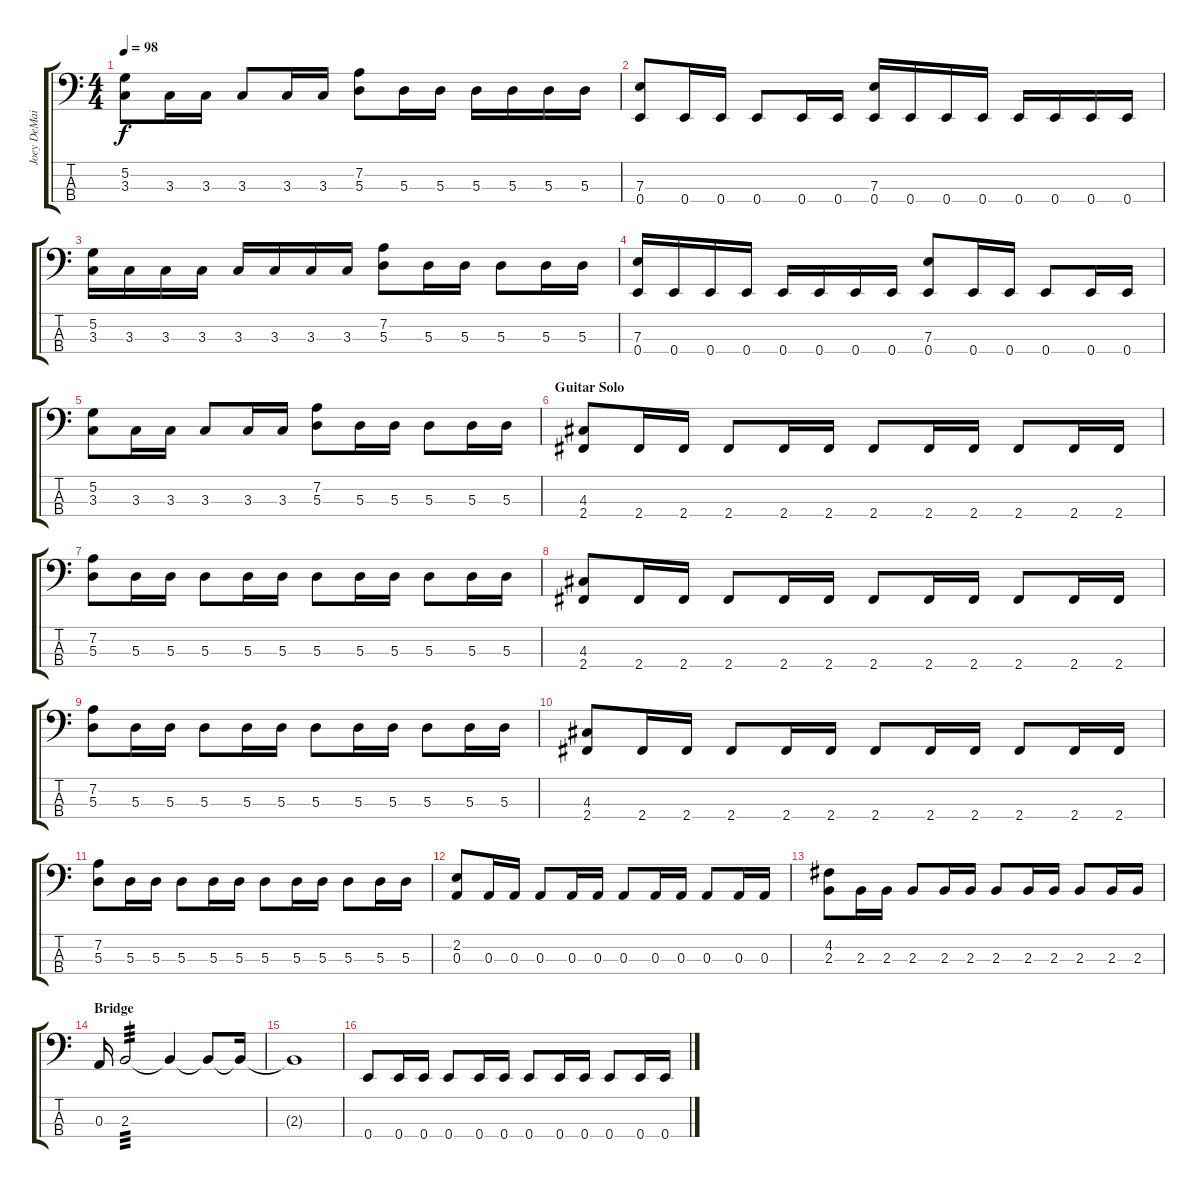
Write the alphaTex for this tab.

\track ("Joey DeMaio" "Joey DeMai") {instrument electricbasspick}
\staff {score tabs}
\tuning (G2 D2 A1 E1) {hide}
\ts (4 4)
\tempo 98
\clef f4
\ks c
(5.2 3.3).8{dy f} 3.3.16 3.3.16 3.3.8 3.3.16 3.3.16 (7.2 5.3).8 5.3.16 5.3.16 5.3.16 5.3.16 5.3.16 5.3.16 |
(7.3 0.4).8 0.4.16 0.4.16 0.4.8 0.4.16 0.4.16 (7.3 0.4).16 0.4.16 0.4.16 0.4.16 0.4.16 0.4.16 0.4.16 0.4.16 |
(5.2 3.3).16 3.3.16 3.3.16 3.3.16 3.3.16 3.3.16 3.3.16 3.3.16 (7.2 5.3).8 5.3.16 5.3.16 5.3.8 5.3.16 5.3.16 |
(7.3 0.4).16 0.4.16 0.4.16 0.4.16 0.4.16 0.4.16 0.4.16 0.4.16 (7.3 0.4).8 0.4.16 0.4.16 0.4.8 0.4.16 0.4.16 |
(5.2 3.3).8 3.3.16 3.3.16 3.3.8 3.3.16 3.3.16 (7.2 5.3).8 5.3.16 5.3.16 5.3.8 5.3.16 5.3.16 |
\section ("" "Guitar Solo")
(4.3 2.4).8 2.4.16 2.4.16 2.4.8 2.4.16 2.4.16 2.4.8 2.4.16 2.4.16 2.4.8 2.4.16 2.4.16 |
(7.2 5.3).8 5.3.16 5.3.16 5.3.8 5.3.16 5.3.16 5.3.8 5.3.16 5.3.16 5.3.8 5.3.16 5.3.16 |
(4.3 2.4).8 2.4.16 2.4.16 2.4.8 2.4.16 2.4.16 2.4.8 2.4.16 2.4.16 2.4.8 2.4.16 2.4.16 |
(7.2 5.3).8 5.3.16 5.3.16 5.3.8 5.3.16 5.3.16 5.3.8 5.3.16 5.3.16 5.3.8 5.3.16 5.3.16 |
(4.3 2.4).8 2.4.16 2.4.16 2.4.8 2.4.16 2.4.16 2.4.8 2.4.16 2.4.16 2.4.8 2.4.16 2.4.16 |
(7.2 5.3).8 5.3.16 5.3.16 5.3.8 5.3.16 5.3.16 5.3.8 5.3.16 5.3.16 5.3.8 5.3.16 5.3.16 |
(2.2 0.3).8 0.3.16 0.3.16 0.3.8 0.3.16 0.3.16 0.3.8 0.3.16 0.3.16 0.3.8 0.3.16 0.3.16 |
(4.2 2.3).8 2.3.16 2.3.16 2.3.8 2.3.16 2.3.16 2.3.8 2.3.16 2.3.16 2.3.8 2.3.16 2.3.16 |
\section ("" "Bridge")
0.3.16 2.3.2{tp 3} 2.3{t}.4 2.3{t}.8 2.3{t}.16 |
2.3{t}.1 |
0.4.8 0.4.16 0.4.16 0.4.8 0.4.16 0.4.16 0.4.8 0.4.16 0.4.16 0.4.8 0.4.16 0.4.16
